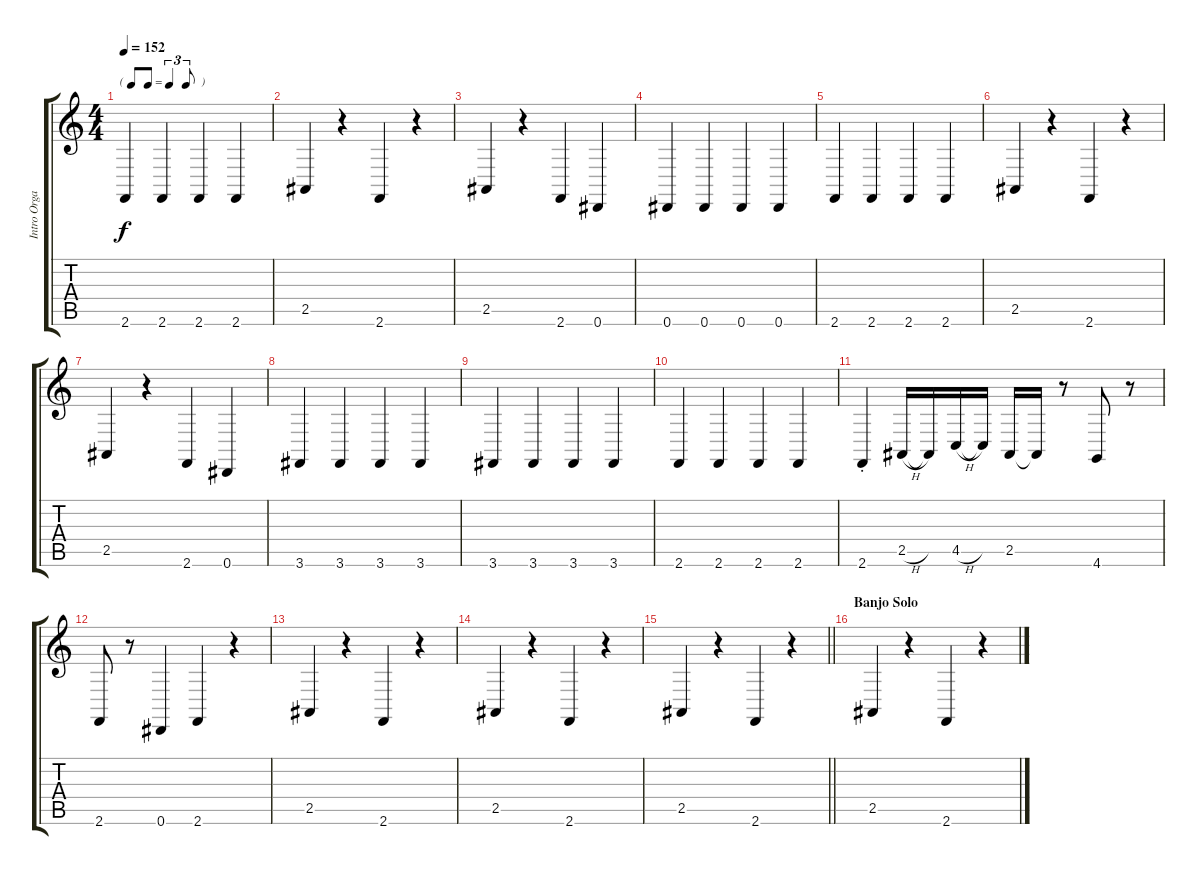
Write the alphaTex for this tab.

\track ("Intro Organ + Bass" "Intro Orga") {instrument churchorgan}
\staff {score tabs}
\tuning (Eb4 Bb3 Gb3 Db3 Ab2 Eb2) {hide}
\ts (4 4)
\tf triplet8th
\tempo 152
\clef g2
\ks c
2.6.4{dy f} 2.6.4 2.6.4 2.6.4 |
2.5.4 r.4 2.6.4 r.4 |
2.5.4 r.4 2.6.4 0.6.4 |
0.6.4 0.6.4 0.6.4 0.6.4 |
2.6.4 2.6.4 2.6.4 2.6.4 |
2.5.4 r.4 2.6.4 r.4 |
2.5.4 r.4 2.6.4 0.6.4 |
3.6.4 3.6.4 3.6.4 3.6.4 |
3.6.4 3.6.4 3.6.4 3.6.4 |
2.6.4 2.6.4 2.6.4 2.6.4 |
2.6{st}.4{instrument electricbasspick} 2.5{h}.16 2.5{t}.16 4.5{h}.16 4.5{t}.16 2.5.16 2.5{t}.16 r.8 4.6.8 r.8 |
2.6.8 r.8 0.6.4 2.6.4 r.4 |
2.5.4 r.4 2.6.4 r.4 |
2.5.4 r.4 2.6.4 r.4 |
\barLineRight lightlight
2.5.4 r.4 2.6.4 r.4 |
\section ("" "Banjo Solo")
2.5.4 r.4 2.6.4 r.4
